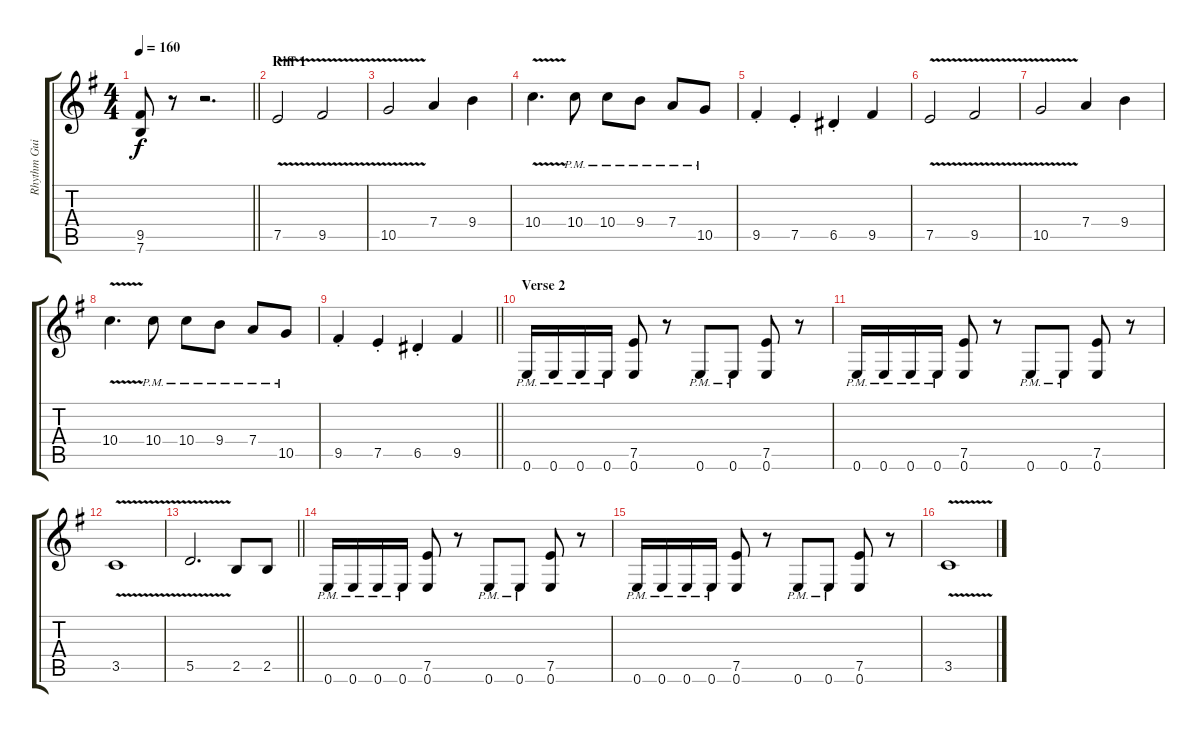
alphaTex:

\track ("Rhythm Guitar 1: Henrik Juhano" "Rhythm Gui") {instrument distortionguitar}
\staff {score tabs}
\tuning (E4 B3 G3 D3 A2 E2) {hide}
\ts (4 4)
\tempo 160
\clef g2
\barLineRight lightlight
\ks eminor
(9.5 7.6).8{dy f} r.8 r.2{d} |
\section ("" "Riff 1")
7.5{v}.2 9.5{v}.2 |
10.5{v}.2 7.4.4 9.4.4 |
10.4{v}.4{d} 10.4{pm}.8 10.4{pm}.8 9.4{pm}.8 7.4{pm}.8 10.5{pm}.8 |
9.5{st}.4 7.5{st}.4 6.5{st}.4 9.5.4 |
7.5{v}.2 9.5{v}.2 |
10.5{v}.2 7.4.4 9.4.4 |
10.4{v}.4{d} 10.4{pm}.8 10.4{pm}.8 9.4{pm}.8 7.4{pm}.8 10.5{pm}.8 |
\barLineRight lightlight
9.5{st}.4 7.5{st}.4 6.5{st}.4 9.5.4 |
\section ("" "Verse 2")
0.6{pm}.16 0.6{pm}.16 0.6{pm}.16 0.6{pm}.16 (7.5 0.6).8 r.8 0.6{pm}.8 0.6{pm}.8 (7.5 0.6).8 r.8 |
0.6{pm}.16 0.6{pm}.16 0.6{pm}.16 0.6{pm}.16 (7.5 0.6).8 r.8 0.6{pm}.8 0.6{pm}.8 (7.5 0.6).8 r.8 |
3.5{v}.1 |
\barLineRight lightlight
5.5{v}.2{d} 2.5.8 2.5.8 |
0.6{pm}.16 0.6{pm}.16 0.6{pm}.16 0.6{pm}.16 (7.5 0.6).8 r.8 0.6{pm}.8 0.6{pm}.8 (7.5 0.6).8 r.8 |
0.6{pm}.16 0.6{pm}.16 0.6{pm}.16 0.6{pm}.16 (7.5 0.6).8 r.8 0.6{pm}.8 0.6{pm}.8 (7.5 0.6).8 r.8 |
3.5{v}.1
